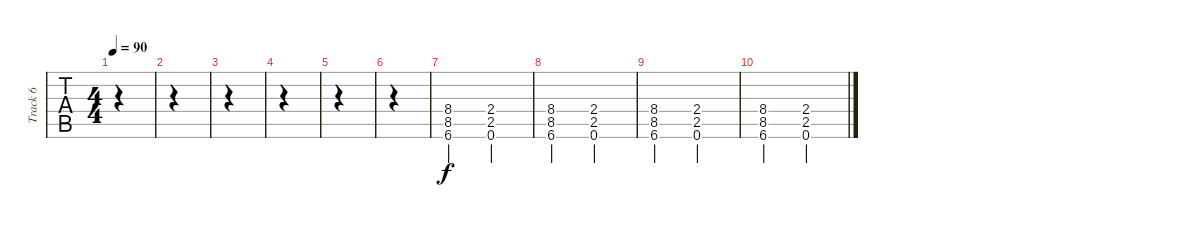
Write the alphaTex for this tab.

\track ("Track 6" "Track 6") {instrument choiraahs bank 255}
\staff {tabs}
\tuning (C4 G3 Eb3 Bb2 F2 C2) {hide}
\ts (4 4)
\tempo 90
\clef g2
\ks c
|
|
|
|
|
|
(8.4 8.5 6.6).2 (2.4 2.5 0.6).2 |
(8.4 8.5 6.6).2 (2.4 2.5 0.6).2 |
(8.4 8.5 6.6).2 (2.4 2.5 0.6).2 |
(8.4 8.5 6.6).2 (2.4 2.5 0.6).2
